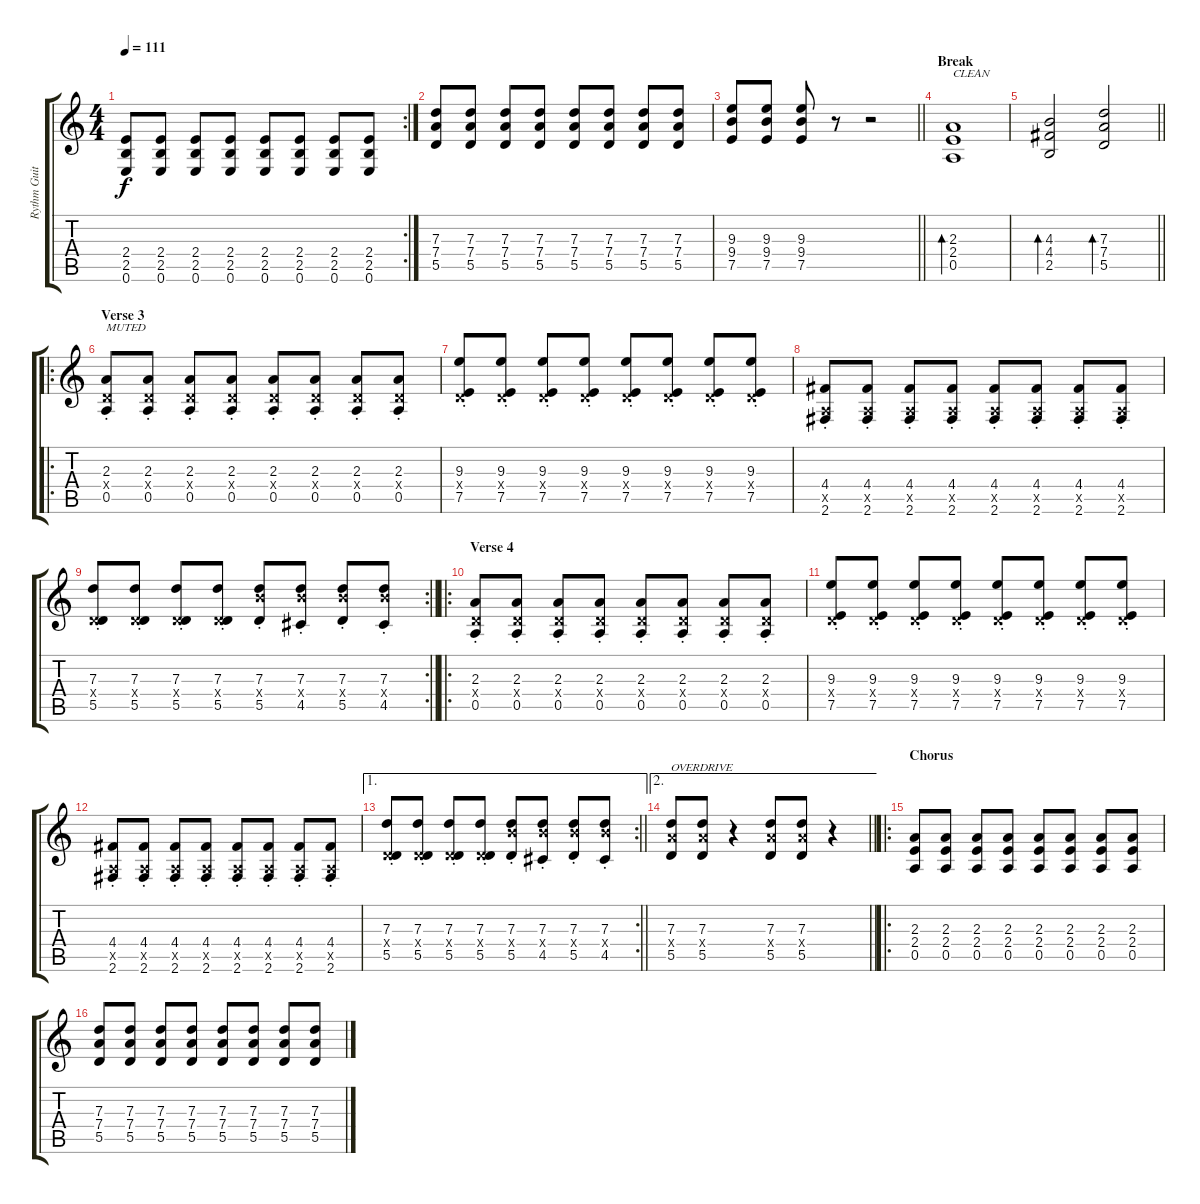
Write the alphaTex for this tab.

\track ("Rythm Guitar" "Rythm Guit") {instrument electricguitarmuted}
\staff {score tabs}
\tuning (E4 B3 G3 D3 A2 E2) {hide}
\rc 2
\ts (4 4)
\tempo 111
\clef g2
\ks c
(2.4 2.5 0.6).8{dy f} (2.4 2.5 0.6).8 (2.4 2.5 0.6).8 (2.4 2.5 0.6).8 (2.4 2.5 0.6).8 (2.4 2.5 0.6).8 (2.4 2.5 0.6).8 (2.4 2.5 0.6).8 |
(7.3 7.4 5.5).8 (7.3 7.4 5.5).8 (7.3 7.4 5.5).8 (7.3 7.4 5.5).8 (7.3 7.4 5.5).8 (7.3 7.4 5.5).8 (7.3 7.4 5.5).8 (7.3 7.4 5.5).8 |
\barLineRight lightlight
(9.3 9.4 7.5).8 (9.3 9.4 7.5).8 (9.3 9.4 7.5).8 r.8 r.2 |
\section ("" "Break")
(2.3 2.4 0.5).1{bd 480 txt "CLEAN" instrument acousticguitarsteel} |
\barLineRight lightlight
(4.3 4.4 2.5).2{bd 240} (7.3 7.4 5.5).2{bd 240} |
\ro
\section ("" "Verse 3")
(2.3{st} 0.4{x} 0.5).8{txt "MUTED" volume 16 instrument electricguitarmuted} (2.3{st} 0.4{x} 0.5).8 (2.3{st} 0.4{x} 0.5).8 (2.3{st} 0.4{x} 0.5).8 (2.3{st} 0.4{x} 0.5).8 (2.3{st} 0.4{x} 0.5).8 (2.3{st} 0.4{x} 0.5).8 (2.3{st} 0.4{x} 0.5).8 |
(9.3{st} 0.4{x} 7.5).8 (9.3{st} 0.4{x} 7.5).8 (9.3{st} 0.4{x} 7.5).8 (9.3{st} 0.4{x} 7.5).8 (9.3{st} 0.4{x} 7.5).8 (9.3{st} 0.4{x} 7.5).8 (9.3{st} 0.4{x} 7.5).8 (9.3{st} 0.4{x} 7.5).8 |
(4.4{st} 0.5{x} 2.6).8 (4.4{st} 0.5{x} 2.6).8 (4.4{st} 0.5{x} 2.6).8 (4.4{st} 0.5{x} 2.6).8 (4.4{st} 0.5{x} 2.6).8 (4.4{st} 0.5{x} 2.6).8 (4.4{st} 0.5{x} 2.6).8 (4.4{st} 0.5{x} 2.6).8 |
\rc 2
\barLineRight lightlight
(7.3{st} 0.4{x} 5.5).8 (7.3{st} 0.4{x} 5.5).8 (7.3{st} 0.4{x} 5.5).8 (7.3{st} 0.4{x} 5.5).8 (7.3{st} 9.4{x} 5.5).8 (7.3{st} 9.4{x} 4.5).8 (7.3{st} 9.4{x} 5.5).8 (7.3{st} 9.4{x} 4.5).8 |
\ro
\section ("" "Verse 4")
(2.3{st} 0.4{x} 0.5).8 (2.3{st} 0.4{x} 0.5).8 (2.3{st} 0.4{x} 0.5).8 (2.3{st} 0.4{x} 0.5).8 (2.3{st} 0.4{x} 0.5).8 (2.3{st} 0.4{x} 0.5).8 (2.3{st} 0.4{x} 0.5).8 (2.3{st} 0.4{x} 0.5).8 |
(9.3{st} 0.4{x} 7.5).8 (9.3{st} 0.4{x} 7.5).8 (9.3{st} 0.4{x} 7.5).8 (9.3{st} 0.4{x} 7.5).8 (9.3{st} 0.4{x} 7.5).8 (9.3{st} 0.4{x} 7.5).8 (9.3{st} 0.4{x} 7.5).8 (9.3{st} 0.4{x} 7.5).8 |
(4.4{st} 0.5{x} 2.6).8 (4.4{st} 0.5{x} 2.6).8 (4.4{st} 0.5{x} 2.6).8 (4.4{st} 0.5{x} 2.6).8 (4.4{st} 0.5{x} 2.6).8 (4.4{st} 0.5{x} 2.6).8 (4.4{st} 0.5{x} 2.6).8 (4.4{st} 0.5{x} 2.6).8 |
\ae 1
\rc 2
\barLineRight lightlight
(7.3{st} 0.4{x} 5.5).8 (7.3{st} 0.4{x} 5.5).8 (7.3{st} 0.4{x} 5.5).8 (7.3{st} 0.4{x} 5.5).8 (7.3{st} 9.4{x} 5.5).8 (7.3{st} 9.4{x} 4.5).8 (7.3{st} 9.4{x} 5.5).8 (7.3{st} 9.4{x} 4.5).8 |
\ae 2
\barLineRight lightlight
(7.3 7.4{x} 5.5).8{txt "OVERDRIVE" instrument overdrivenguitar} (7.3 7.4{x} 5.5).8 r.4 (7.3 7.4{x} 5.5).8 (7.3 7.4{x} 5.5).8 r.4 |
\ro
\section ("" "Chorus")
(2.3 2.4 0.5).8 (2.3 2.4 0.5).8 (2.3 2.4 0.5).8 (2.3 2.4 0.5).8 (2.3 2.4 0.5).8 (2.3 2.4 0.5).8 (2.3 2.4 0.5).8 (2.3 2.4 0.5).8 |
(7.3 7.4 5.5).8 (7.3 7.4 5.5).8 (7.3 7.4 5.5).8 (7.3 7.4 5.5).8 (7.3 7.4 5.5).8 (7.3 7.4 5.5).8 (7.3 7.4 5.5).8 (7.3 7.4 5.5).8
